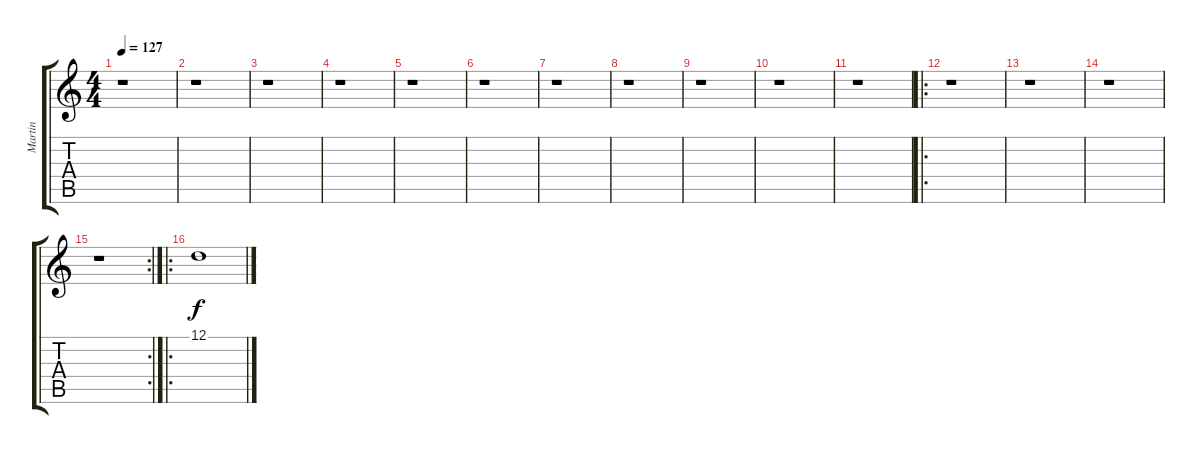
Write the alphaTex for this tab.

\track ("Martin" "Martin") {instrument stringensemble1}
\staff {score tabs}
\tuning (D4 A3 F3 C3 G2 D2) {hide}
\ts (4 4)
\tempo 127
\clef g2
\ks c
r.1{dy f} |
r.1 |
r.1 |
r.1 |
r.1 |
r.1 |
r.1 |
r.1 |
r.1 |
r.1 |
r.1 |
\ro
r.1 |
r.1 |
r.1 |
\rc 2
r.1 |
\ro
12.1.1
